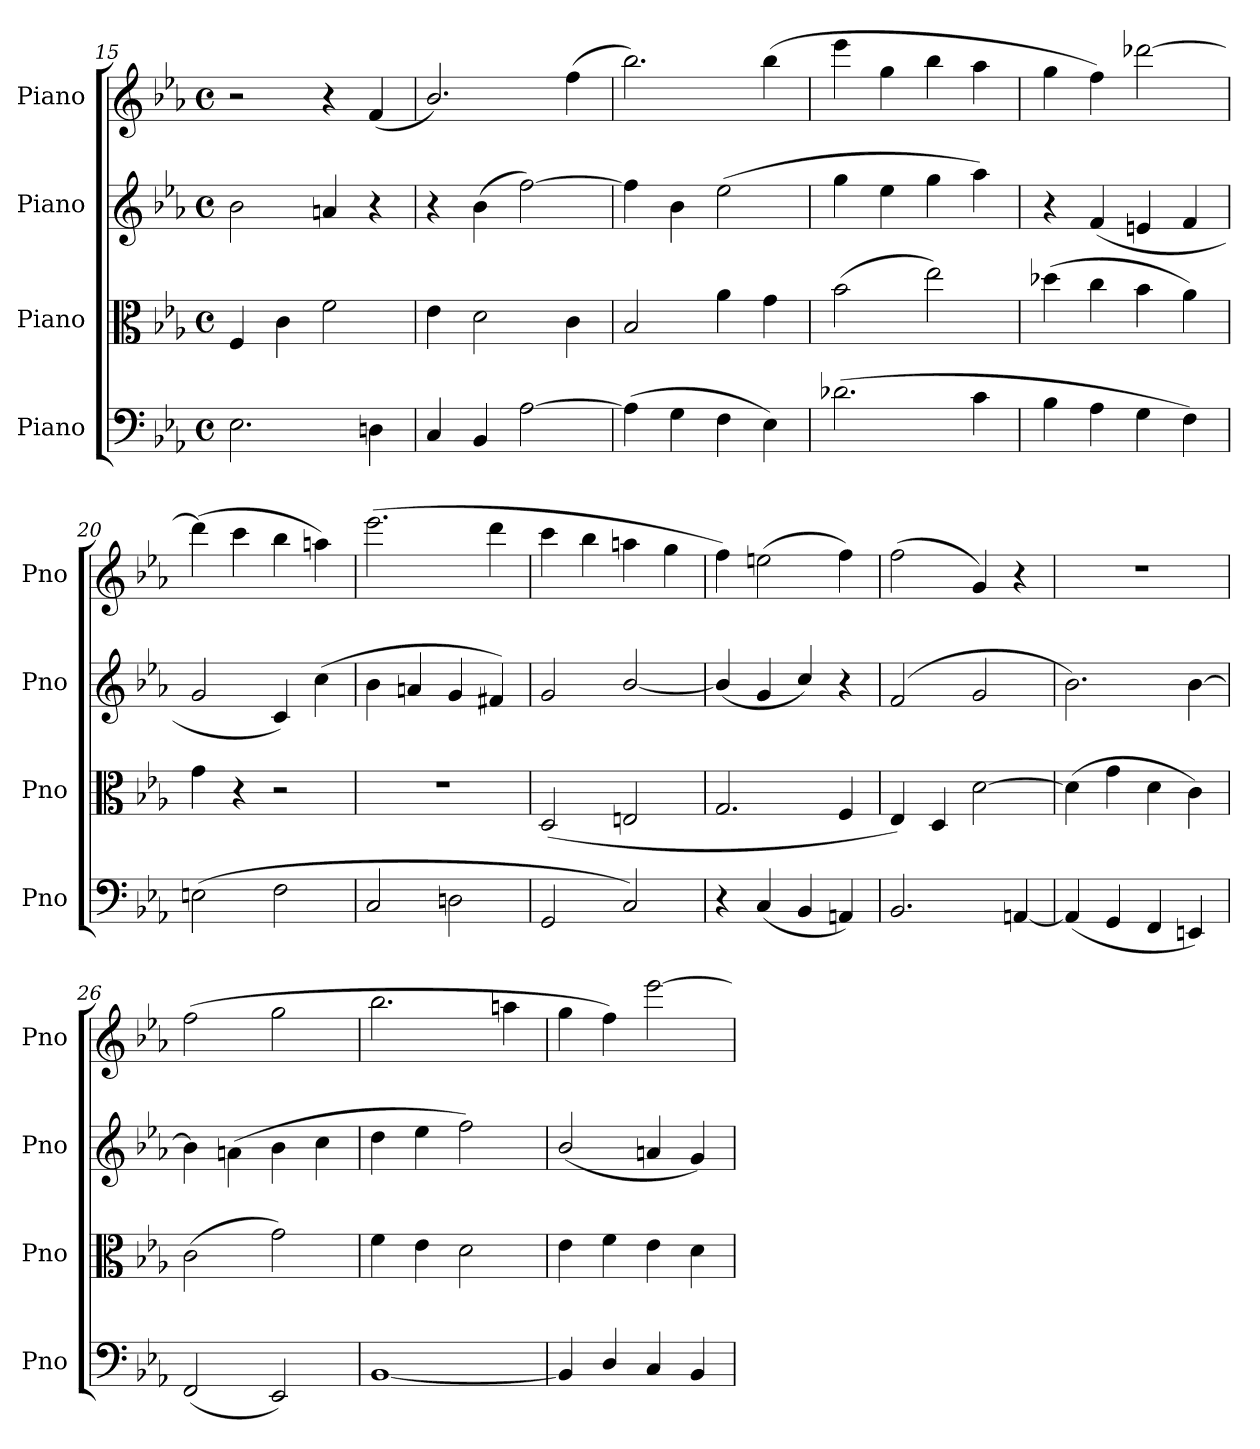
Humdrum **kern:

**kern	**kern	**kern	**kern
*part4	*part3	*part2	*part1
*staff4	*staff3	*staff2	*staff1
*I"Piano	*I"Piano	*I"Piano	*I"Piano
*I'Pno	*I'Pno	*I'Pno	*I'Pno
*clefF4	*clefC3	*clefG2	*clefG2
*k[b-e-a-]	*k[b-e-a-]	*k[b-e-a-]	*k[b-e-a-]
*M4/4	*M4/4	*M4/4	*M4/4
*met(c)	*met(c)	*met(c)	*met(c)
=15	=15	=15	=15
2.E-\	4F/	2b-\	2r
.	4c\	.	.
.	2f\	4an/	4r
4Dn\	.	4r	(4f/
=16	=16	=16	=16
4C/	4e-\	4r	2.b-/)
4BB-/	2d\	(4b-\	.
[2A-\	.	[2ff\)	.
.	4c\	.	(4ff\
=17	=17	=17	=17
(4A-\]	2B-/	4ff\]	2.bb-\)
4G\	.	4b-\	.
4F\	4a-\	(2ee-\	.
4E-\)	4g\	.	(4bb-\
=18	=18	=18	=18
(2.d-X\	(2b-\	4gg\	4eee-\
.	.	4ee-\	4gg\
.	2ee-\)	4gg\	4bb-\
4c\	.	4aa-\)	4aa-\
=19	=19	=19	=19
4B-\	(4dd-X\	4r	4gg\
4A-\	4cc\	(4f/	4ff\)
4G\	4b-\	4en/	[2ddd-X\
4F\)	4a-\)	4f/	.
=20	=20	=20	=20
(2En\	4g\	2g/	(4ddd-\]
.	4r	.	4ccc\
2F\	2r	4c/)	4bb-\
.	.	(4cc\	4aan\)
=21	=21	=21	=21
2C/	1r	4b-\	(2.eee-\
.	.	4an/	.
2Dn\	.	4g/	.
.	.	4f#X/)	4ddd\
=22	=22	=22	=22
2GG/	(2D/	2g/	4ccc\
.	.	.	4bb-\
2C/)	2En/	[2b-/	4aan\
.	.	.	4gg\
=23	=23	=23	=23
4r	2.G/	(4b-/]	4ff\)
(4C/	.	4g/	(2een\
4BB-/	.	4cc/)	.
4AAn/)	4F/	4r	4ff\)
!!LO:LB:g=z
=24	=24	=24	=24
2.BB-/	4E-/)	(2f/	(2ff\
.	4D/	.	.
.	[2d\	2g/	4g/)
[4AAn/	.	.	4r
=25	=25	=25	=25
(4AA/]	(4d\]	2.b-\)	1r
4GG/	4g\	.	.
4FF/	4d\	.	.
4EEn/)	4c\)	[4b-\	.
=26	=26	=26	=26
(2FF/	(2c\	4b-\]	(2ff\
.	.	(4an\	.
2EE-/)	2g\)	4b-\	2gg\
.	.	4cc\	.
=27	=27	=27	=27
[1BB-	4f\	4dd\	2.bb-\
.	4e-\	4ee-\	.
.	2d\	2ff\)	.
.	.	.	4aan\
=28	=28	=28	=28
4BB-/]	4e-\	(2b-/	4gg\
4D/	4f\	.	4ff\)
4C/	4e-\	4an/	[2eee-\
4BB-/	4d\	4g/)	.
=	=	=	=
*-	*-	*-	*-
